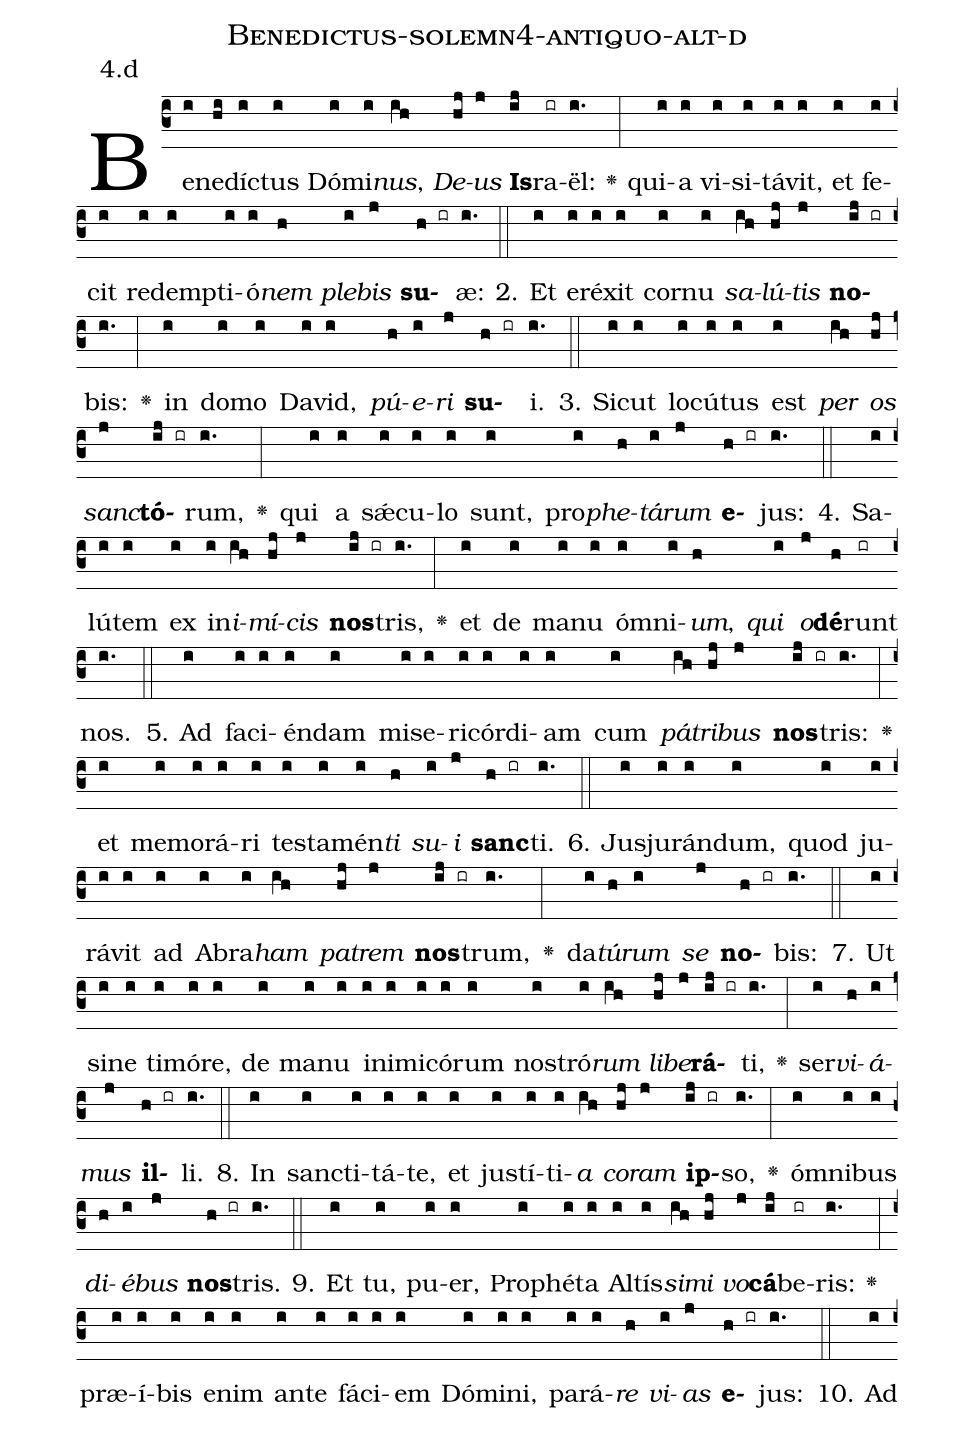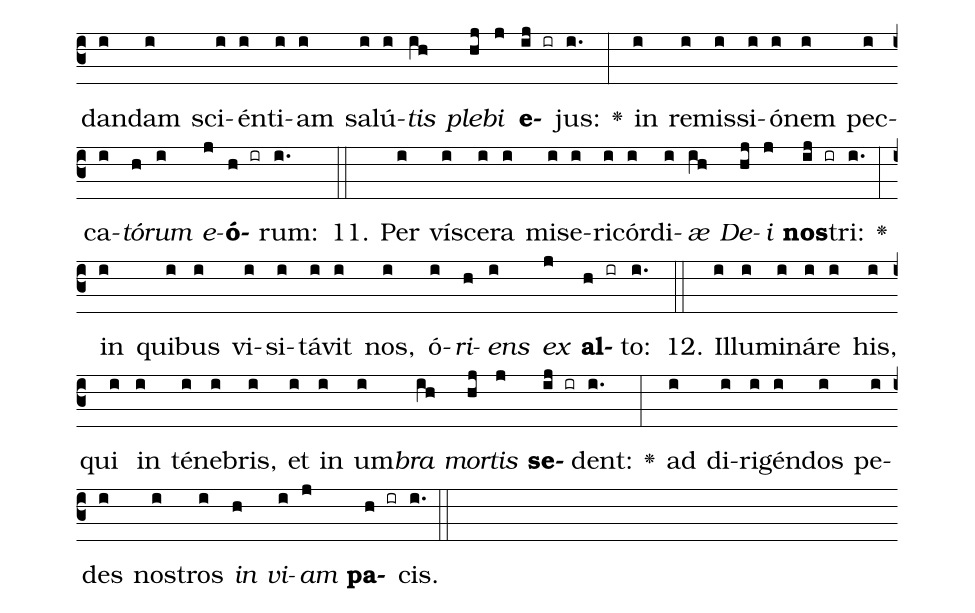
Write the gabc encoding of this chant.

name: Benedictus-solemn4-antiquo-alt-d;
annotation: 4.d;
%%
(c3)Be(i)ne(hi)díc(i)tus(i) Dó(i)mi(i)<i>nus</i>,(ih) <i>De</i>(hj)<i>us</i>(j) <b>Is</b>(ij)ra(ir)ël:(i.) <v>\greheightstar</v>(:) qui(i)a(i) vi(i)si(i)tá(i)vit,(i) et(i) fe(i)cit(i) red(i)emp(i)ti(i)ó(i)<i>nem</i>(h) <i>ple</i>(i)<i>bis</i>(j) <b>su</b>(h ir)æ:(i.) (::)
2. Et(i) e(i)ré(i)xit(i) cor(i)nu(i) <i>sa</i>(ih)<i>lú</i>(hj)<i>tis</i>(j) <b>no</b>(ij ir)bis:(i.) <v>\greheightstar</v>(:) in(i) do(i)mo(i) Da(i)vid,(i) <i>pú</i>(h)<i>e</i>(i)<i>ri</i>(j) <b>su</b>(h ir)i.(i.) (::)
3. Sic(i)ut(i) lo(i)cú(i)tus(i) est(i) <i>per</i>(ih) <i>os</i>(hj) <i>sanc</i>(j)<b>tó</b>(ij ir)rum,(i.) <v>\greheightstar</v>(:) qui(i) a(i) sǽ(i)cu(i)lo(i) sunt,(i) pro(i)<i>phe</i>(h)<i>tá</i>(i)<i>rum</i>(j) <b>e</b>(h ir)jus:(i.) (::)
4. Sa(i)lú(i)tem(i) ex(i) in(i)<i>i</i>(ih)<i>mí</i>(hj)<i>cis</i>(j) <b>nos</b>(ij ir)tris,(i.) <v>\greheightstar</v>(:) et(i) de(i) ma(i)nu(i) óm(i)ni(i)<i>um</i>,(h) <i>qui</i>(i) <i>o</i>(j)<b>dé</b>(h)runt(ir) nos.(i.) (::)
5. Ad(i) fa(i)ci(i)én(i)dam(i) mi(i)se(i)ri(i)cór(i)di(i)am(i) cum(i) <i>pá</i>(ih)<i>tri</i>(hj)<i>bus</i>(j) <b>nos</b>(ij ir)tris:(i.) <v>\greheightstar</v>(:) et(i) me(i)mo(i)rá(i)ri(i) tes(i)ta(i)mén(i)<i>ti</i>(h) <i>su</i>(i)<i>i</i>(j) <b>sanc</b>(h ir)ti.(i.) (::)
6. Ju(i)sju(i)rán(i)dum,(i) quod(i) ju(i)rá(i)vit(i) ad(i) A(i)bra(i)<i>ham</i>(ih) <i>pa</i>(hj)<i>trem</i>(j) <b>nos</b>(ij ir)trum,(i.) <v>\greheightstar</v>(:) da(i)<i>tú</i>(h)<i>rum</i>(i) <i>se</i>(j) <b>no</b>(h ir)bis:(i.) (::)
7. Ut(i) si(i)ne(i) ti(i)mó(i)re,(i) de(i) ma(i)nu(i) in(i)i(i)mi(i)có(i)rum(i) nos(i)tró(i)<i>rum</i>(ih) <i>li</i>(hj)<i>be</i>(j)<b>rá</b>(ij ir)ti,(i.) <v>\greheightstar</v>(:) ser(i)<i>vi</i>(h)<i>á</i>(i)<i>mus</i>(j) <b>il</b>(h ir)li.(i.) (::)
8. In(i) sanc(i)ti(i)tá(i)te,(i) et(i) jus(i)tí(i)ti(i)<i>a</i>(ih) <i>co</i>(hj)<i>ram</i>(j) <b>ip</b>(ij ir)so,(i.) <v>\greheightstar</v>(:) óm(i)ni(i)bus(i) <i>di</i>(h)<i>é</i>(i)<i>bus</i>(j) <b>nos</b>(h ir)tris.(i.) (::)
9. Et(i) tu,(i) pu(i)er,(i) Pro(i)phé(i)ta(i) Al(i)tís(i)<i>si</i>(ih)<i>mi</i>(hj) <i>vo</i>(j)<b>cá</b>(ij)be(ir)ris:(i.) <v>\greheightstar</v>(:) præ(i)í(i)bis(i) e(i)nim(i) an(i)te(i) fá(i)ci(i)em(i) Dó(i)mi(i)ni,(i) pa(i)rá(i)<i>re</i>(h) <i>vi</i>(i)<i>as</i>(j) <b>e</b>(h ir)jus:(i.) (::)
10. Ad(i) dan(i)dam(i) sci(i)én(i)ti(i)am(i) sa(i)lú(i)<i>tis</i>(ih) <i>ple</i>(hj)<i>bi</i>(j) <b>e</b>(ij ir)jus:(i.) <v>\greheightstar</v>(:) in(i) re(i)mis(i)si(i)ó(i)nem(i) pec(i)ca(i)<i>tó</i>(h)<i>rum</i>(i) <i>e</i>(j)<b>ó</b>(h ir)rum:(i.) (::)
11. Per(i) ví(i)sce(i)ra(i) mi(i)se(i)ri(i)cór(i)di(i)<i>æ</i>(ih) <i>De</i>(hj)<i>i</i>(j) <b>nos</b>(ij ir)tri:(i.) <v>\greheightstar</v>(:) in(i) qui(i)bus(i) vi(i)si(i)tá(i)vit(i) nos,(i) ó(i)<i>ri</i>(h)<i>ens</i>(i) <i>ex</i>(j) <b>al</b>(h ir)to:(i.) (::)
12. Il(i)lu(i)mi(i)ná(i)re(i) his,(i) qui(i) in(i) té(i)ne(i)bris,(i) et(i) in(i) um(i)<i>bra</i>(ih) <i>mor</i>(hj)<i>tis</i>(j) <b>se</b>(ij ir)dent:(i.) <v>\greheightstar</v>(:) ad(i) di(i)ri(i)gén(i)dos(i) pe(i)des(i) nos(i)tros(i) <i>in</i>(h) <i>vi</i>(i)<i>am</i>(j) <b>pa</b>(h ir)cis.(i.) (::)
